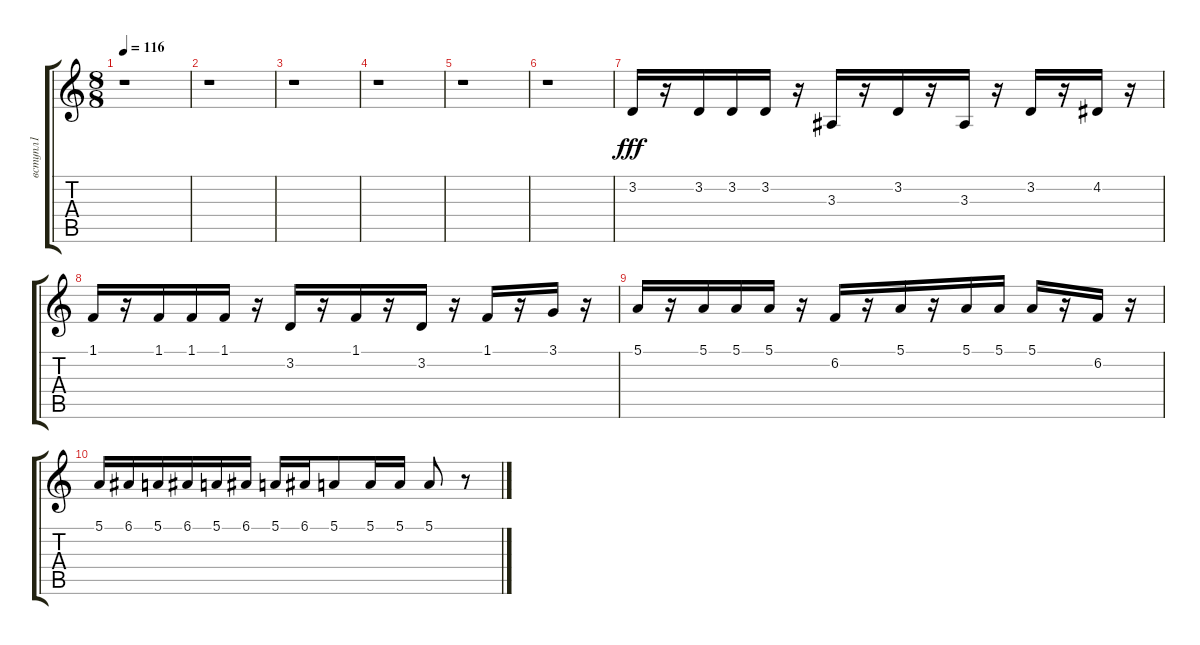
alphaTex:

\track ("вступл1" "вступл1") {instrument clarinet}
\staff {score tabs}
\tuning (E4 B3 G3 D3 A2 E2) {hide}
\ts (8 8)
\tempo 116
\clef g2
\ks c
r.1{dy fff} |
r.1 |
r.1 |
r.1 |
r.1 |
r.1 |
3.2.16 r.16 3.2.16 3.2.16 3.2.16 r.16 3.3.16 r.16 3.2.16 r.16 3.3.16 r.16 3.2.16 r.16 4.2.16 r.16 |
1.1.16 r.16 1.1.16 1.1.16 1.1.16 r.16 3.2.16 r.16 1.1.16 r.16 3.2.16 r.16 1.1.16 r.16 3.1.16 r.16 |
5.1.16 r.16 5.1.16 5.1.16 5.1.16 r.16 6.2.16 r.16 5.1.16 r.16 5.1.16 5.1.16 5.1.16 r.16 6.2.16 r.16 |
5.1.16 6.1.16 5.1.16 6.1.16 5.1.16 6.1.16 5.1.16 6.1.16 5.1.8 5.1.16 5.1.16 5.1.8 r.8
